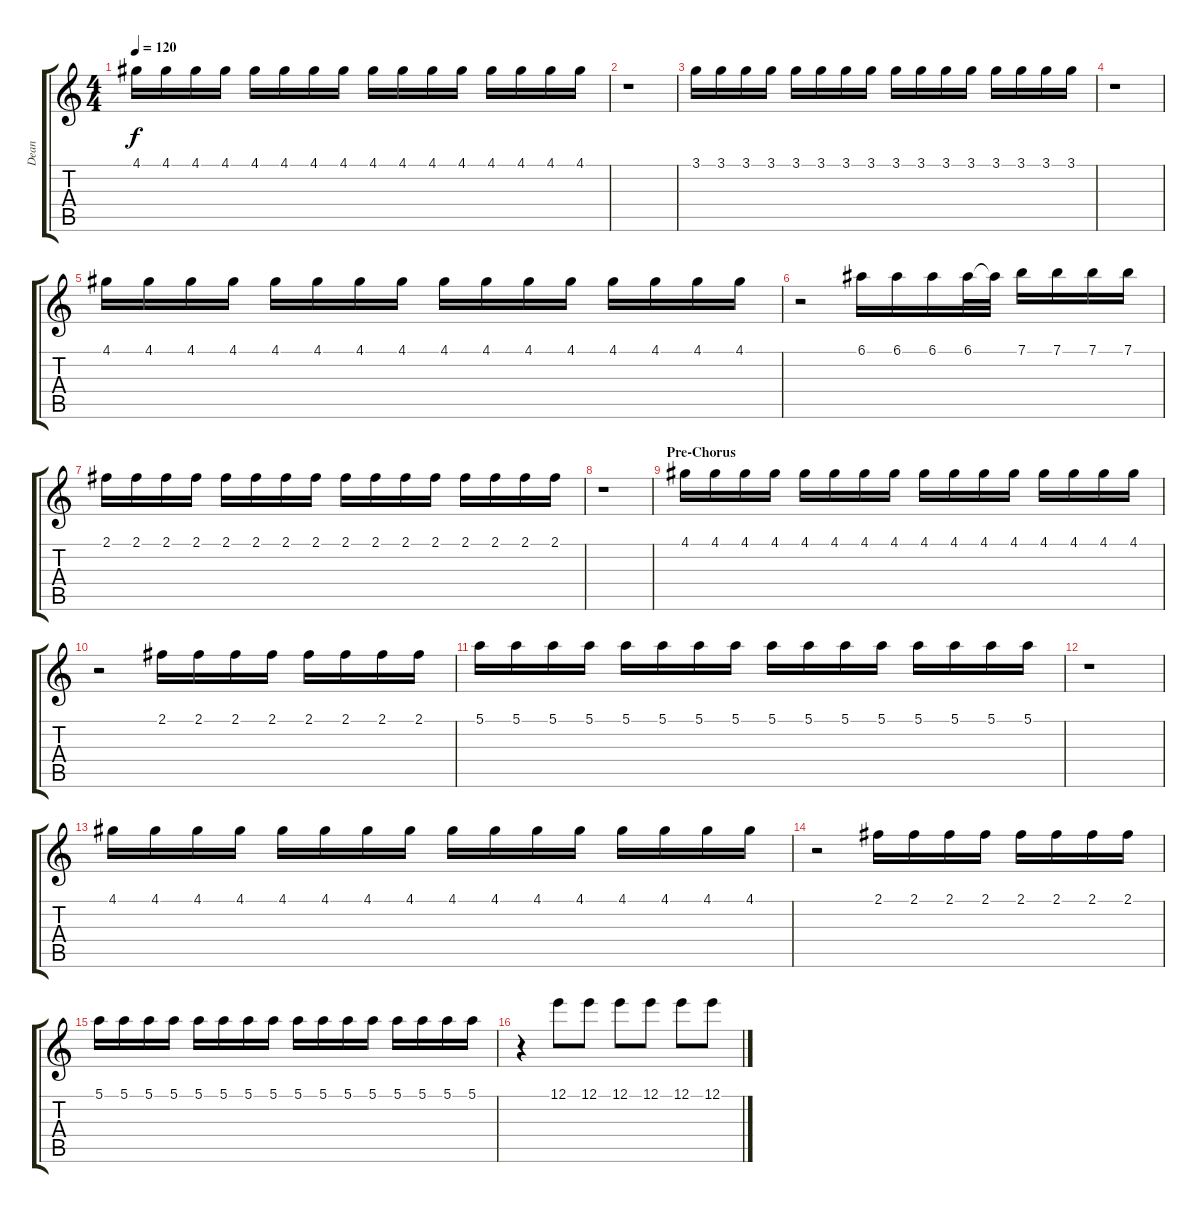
\track ("Dean" "Dean") {instrument overdrivenguitar}
\staff {score tabs}
\tuning (E4 B3 G3 D3 A2 E2) {hide}
\ts (4 4)
\tempo 120
\clef g2
\ks c
4.1.16{dy f volume 15} 4.1.16 4.1.16 4.1.16 4.1.16{volume 0} 4.1.16 4.1.16 4.1.16 4.1.16 4.1.16 4.1.16 4.1.16 4.1.16 4.1.16 4.1.16 4.1.16 |
r.1 |
3.1.16{volume 15} 3.1.16 3.1.16 3.1.16 3.1.16{volume 0} 3.1.16 3.1.16 3.1.16 3.1.16 3.1.16 3.1.16 3.1.16 3.1.16 3.1.16 3.1.16 3.1.16 |
r.1 |
4.1.16{volume 15} 4.1.16 4.1.16 4.1.16 4.1.16{volume 0} 4.1.16 4.1.16 4.1.16 4.1.16 4.1.16 4.1.16 4.1.16 4.1.16 4.1.16 4.1.16 4.1.16 |
r.2{volume 15} 6.1.16{volume 12} 6.1.16 6.1.16 6.1.32 6.1{t}.32{volume 15} 7.1.16{volume 12} 7.1.16 7.1.16 7.1.16 |
2.1.16{volume 14} 2.1.16 2.1.16 2.1.16 2.1.16{volume 0} 2.1.16 2.1.16 2.1.16 2.1.16 2.1.16 2.1.16 2.1.16 2.1.16 2.1.16 2.1.16 2.1.16 |
r.1 |
\section ("" "Pre-Chorus")
4.1.16{volume 15} 4.1.16 4.1.16 4.1.16 4.1.16{volume 0} 4.1.16 4.1.16 4.1.16 4.1.16 4.1.16 4.1.16 4.1.16 4.1.16 4.1.16 4.1.16 4.1.16 |
r.2{volume 15} 2.1.16{volume 10} 2.1.16 2.1.16 2.1.16 2.1.16 2.1.16 2.1.16 2.1.16 |
5.1.16{volume 15} 5.1.16 5.1.16 5.1.16 5.1.16{volume 0} 5.1.16 5.1.16 5.1.16 5.1.16 5.1.16 5.1.16 5.1.16 5.1.16 5.1.16 5.1.16 5.1.16 |
r.1 |
4.1.16{volume 15} 4.1.16 4.1.16 4.1.16 4.1.16{volume 0} 4.1.16 4.1.16 4.1.16 4.1.16 4.1.16 4.1.16 4.1.16 4.1.16 4.1.16 4.1.16 4.1.16 |
r.2{volume 15} 2.1.16{volume 10} 2.1.16 2.1.16 2.1.16 2.1.16 2.1.16 2.1.16 2.1.16 |
5.1.16{volume 15} 5.1.16 5.1.16 5.1.16 5.1.16{volume 0} 5.1.16 5.1.16 5.1.16 5.1.16 5.1.16 5.1.16 5.1.16 5.1.16 5.1.16 5.1.16 5.1.16 |
r.4{volume 5} 12.1.8{volume 15} 12.1.8 12.1.8 12.1.8 12.1.8 12.1.8
